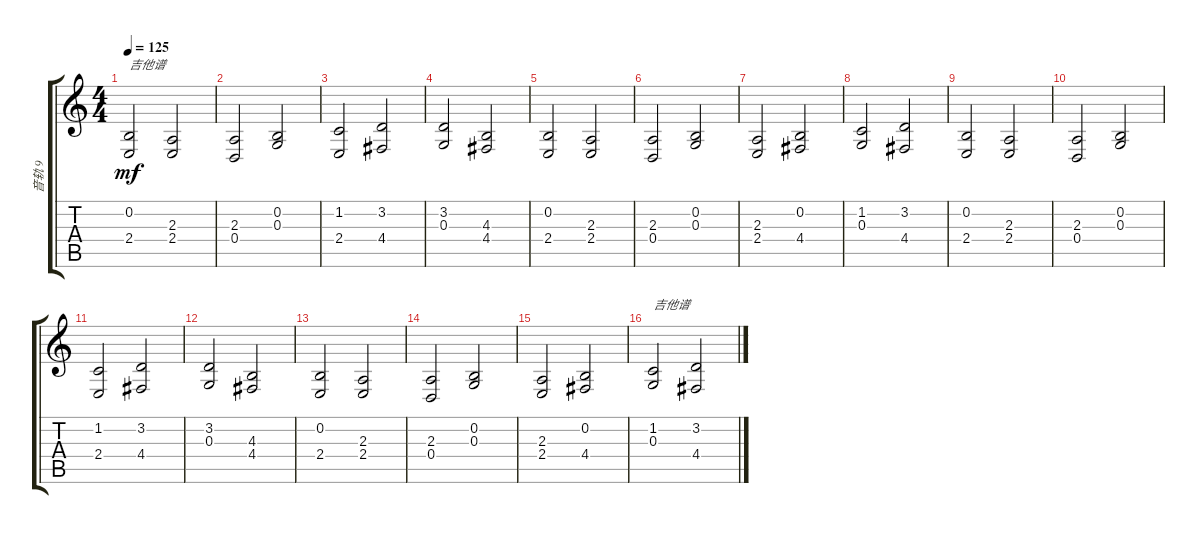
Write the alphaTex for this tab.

\track ("音轨 9" "音轨 9") {instrument stringensemble1}
\staff {score tabs}
\tuning (E4 B3 G3 D3 A2 E2) {hide}
\ts (4 4)
\tempo 125
\clef g2
\ks c
(0.2 2.4).2{txt "吉他谱" dy mf instrument stringensemble1} (2.3 2.4).2 |
(2.3 0.4).2 (0.2 0.3).2 |
(1.2 2.4).2 (3.2 4.4).2 |
(3.2 0.3).2 (4.3 4.4).2 |
(0.2 2.4).2 (2.3 2.4).2 |
(2.3 0.4).2 (0.2 0.3).2 |
(2.3 2.4).2 (0.2 4.4).2 |
(1.2 0.3).2 (3.2 4.4).2 |
(0.2 2.4).2 (2.3 2.4).2 |
(2.3 0.4).2 (0.2 0.3).2 |
(1.2 2.4).2 (3.2 4.4).2 |
(3.2 0.3).2 (4.3 4.4).2 |
(0.2 2.4).2 (2.3 2.4).2 |
(2.3 0.4).2 (0.2 0.3).2 |
(2.3 2.4).2 (0.2 4.4).2 |
(1.2 0.3).2{txt "吉他谱"} (3.2 4.4).2
